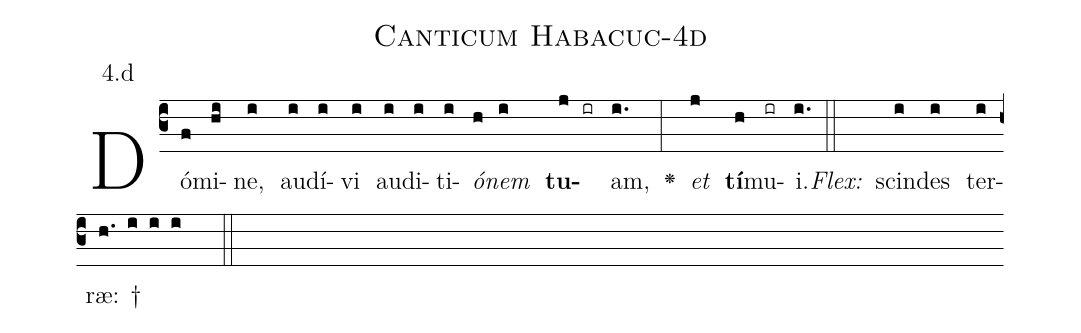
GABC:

name: Canticum Habacuc-4d;
annotation: 4.d;
%%
(c3)Dó(f)mi(hi)ne,(i) au(i)dí(i)vi(i) au(i)di(i)ti(i)<i>ó</i>(h)<i>nem</i>(i) <b>tu</b>(j ir)am,(i.) <v>\greheightstar</v>(:) <i>et</i>(j) <b>tí</b>(h)mu(ir)i.(i.) (::)
<i>Flex:</i>()  scin(i)des(i) ter(i)ræ: †(h. i i i  ::)

%E(i) u(h) o(i) u(j) a(h) e.(i.) (::)
